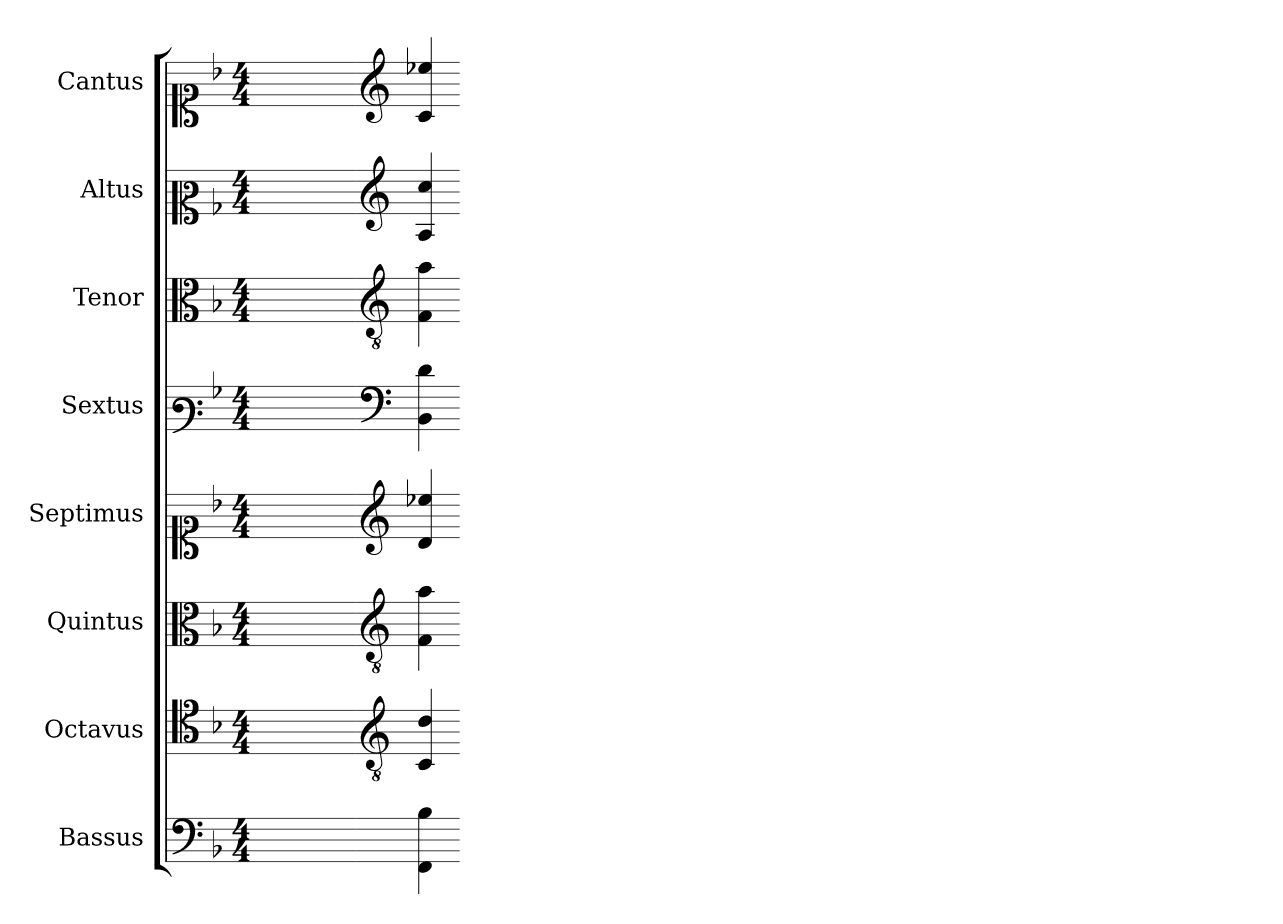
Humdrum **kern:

**kern	**kern	**kern	**kern	**kern	**kern	**kern	**kern
*part8	*part7	*part6	*part5	*part4	*part3	*part2	*part1
*staff8	*staff7	*staff6	*staff5	*staff4	*staff3	*staff2	*staff1
*I"Bassus	*I"Octavus	*I"Quintus	*I"Septimus	*I"Sextus	*I"Tenor	*I"Altus	*I"Cantus
*I'B.	*	*	*	*	*I'T.	*I'A.	*I'C.
!!LO:PB:g=z
*clefF4	*clefC4	*clefC3	*clefC1	*clefF3	*clefC3	*clefC2	*clefC1
*	*ITrd7c12	*ITrd7c12	*	*	*ITrd7c12	*	*
*k[b-]	*k[b-]	*k[b-]	*k[b-]	*k[b-]	*k[b-]	*k[b-]	*k[b-]
*d:	*d:	*d:	*d:	*d:	*d:	*d:	*d:
*M4/4	*M4/4	*M4/4	*M4/4	*M4/4	*M4/4	*M4/4	*M4/4
=1	=1	=1	=1	=1	=1	=1	=1
1ryy	1ryy	1ryy	1ryy	1ryy	1ryy	1ryy	1ryy
=2-	=2-	=2-	=2-	=2-	=2-	=2-	=2-
*	*clefGv2	*clefGv2	*clefG2	*clefF4	*clefGv2	*clefG2	*clefG2
4FFi\ 4B-i	4CCi/ 4Di	4FFi\ 4Ai	4di/ 4ee-Xi	4BB-i\ 4di	4FFi\ 4Ai	4Ai/ 4cci	4ci/ 4ee-Xi
=-	=-	=-	=-	=-	=-	=-	=-
*-	*-	*-	*-	*-	*-	*-	*-
